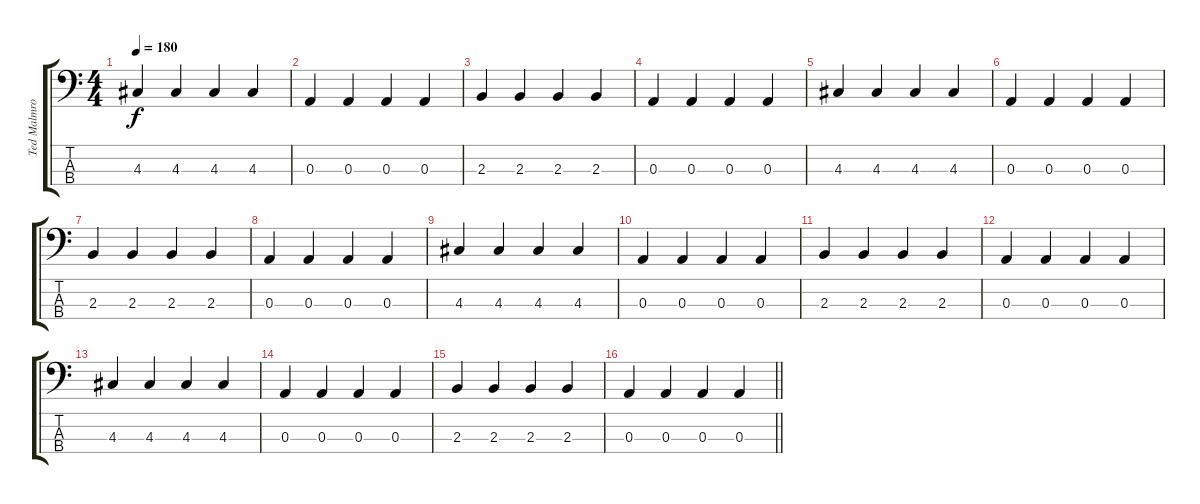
\track ("Ted Malmros- Bass Guitar" "Ted Malmro") {instrument electricbasspick}
\staff {score tabs}
\tuning (G2 D2 A1 E1) {hide}
\ts (4 4)
\tempo 180
\clef f4
\ks c
4.3.4{dy f} 4.3.4 4.3.4 4.3.4 |
0.3.4 0.3.4 0.3.4 0.3.4 |
2.3.4 2.3.4 2.3.4 2.3.4 |
0.3.4 0.3.4 0.3.4 0.3.4 |
4.3.4 4.3.4 4.3.4 4.3.4 |
0.3.4 0.3.4 0.3.4 0.3.4 |
2.3.4 2.3.4 2.3.4 2.3.4 |
0.3.4 0.3.4 0.3.4 0.3.4 |
4.3.4 4.3.4 4.3.4 4.3.4 |
0.3.4 0.3.4 0.3.4 0.3.4 |
2.3.4 2.3.4 2.3.4 2.3.4 |
0.3.4 0.3.4 0.3.4 0.3.4 |
4.3.4 4.3.4 4.3.4 4.3.4 |
0.3.4 0.3.4 0.3.4 0.3.4 |
2.3.4 2.3.4 2.3.4 2.3.4 |
\barLineRight lightlight
0.3.4 0.3.4 0.3.4 0.3.4
